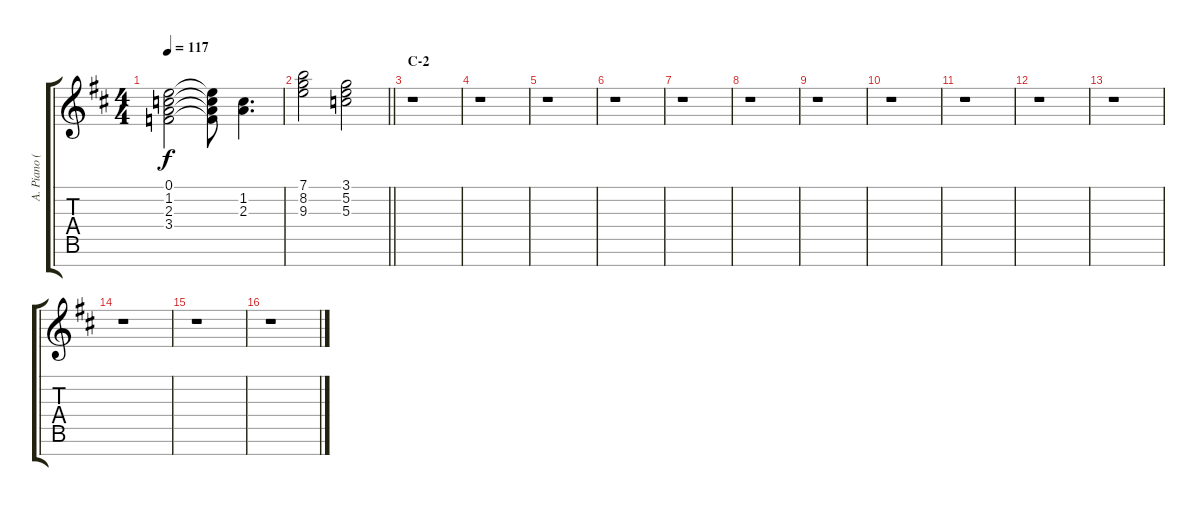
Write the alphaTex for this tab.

\track ("A. Piano (Right Hand)" "A. Piano (") {instrument acousticgrandpiano}
\staff {score tabs}
\tuning (E5 B4 G4 D4 A3 E3 B2) {hide}
\ts (4 4)
\tempo 117
\clef g2
\ks d
(0.1 1.2 2.3 3.4).2{dy f} (0.1{t} 1.2{t} 2.3{t} 3.4{t}).8 (1.2 2.3).4{d} |
\barLineRight lightlight
(7.1 8.2 9.3).2 (3.1 5.2 5.3).2 |
\section ("" "C-2")
r.1 |
r.1 |
r.1 |
r.1 |
r.1 |
r.1 |
r.1 |
r.1 |
r.1 |
r.1 |
r.1 |
r.1 |
r.1 |
r.1
